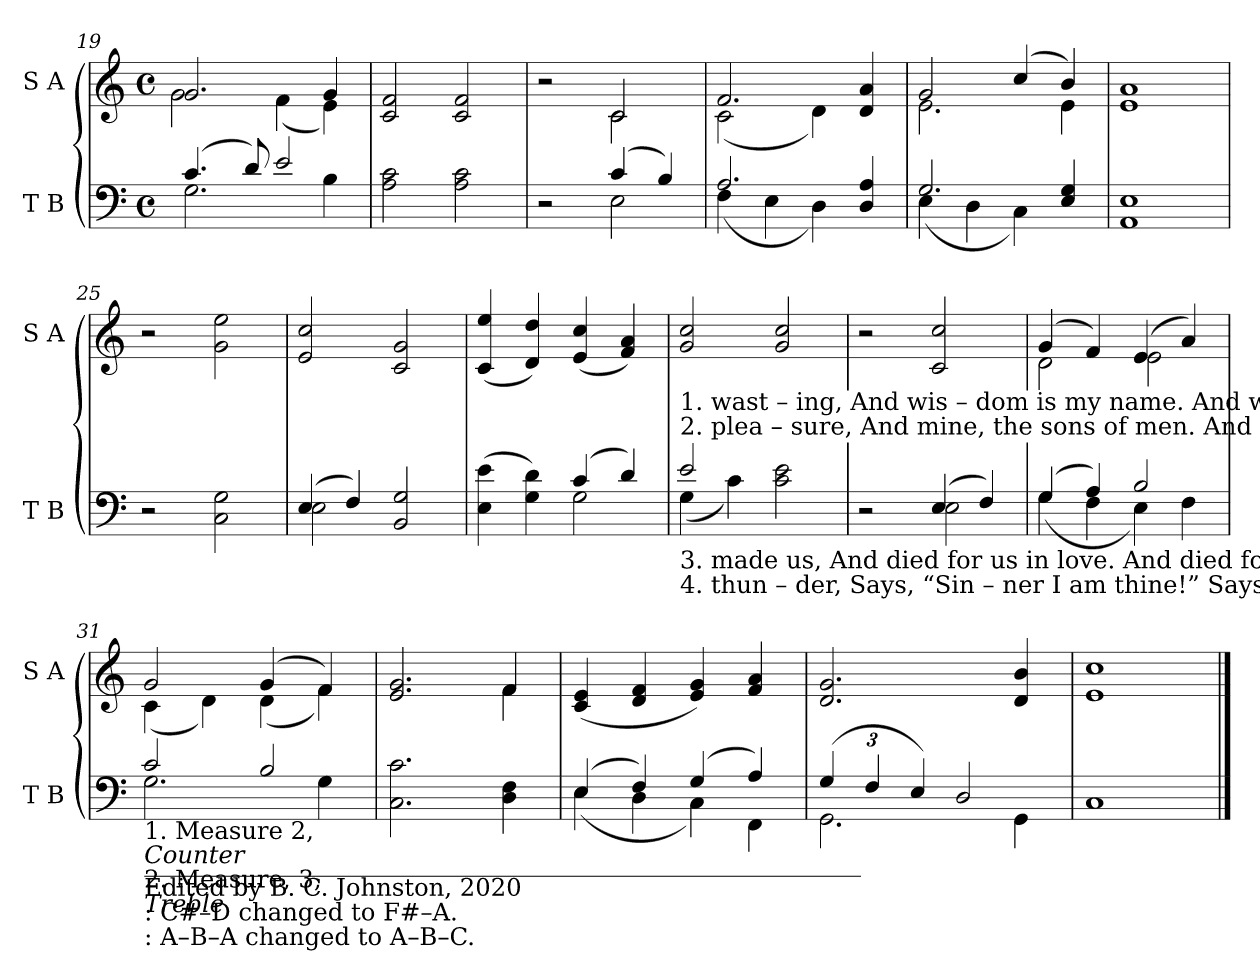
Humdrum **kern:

**kern	**kern
*part2	*part1
*staff2	*staff1
*I"T B	*I"S A
*I'T B	*I'S A
*clefF4	*clefG2
*k[]	*k[]
*M4/4	*M4/4
*met(c)	*met(c)
=19	=19
*^	*^
(>4.c/	2.G\	2.g/	2g\
8d/)	.	.	.
2e/	.	.	(<4f\
.	4B\	4g/	4e\)
*v	*v	*	*
*	*v	*v
=20	=20
2A\ 2c\	2c/ 2f/
2A\ 2c\	2c/ 2f/
=21	=21
*^	*^
2r	2ryy	2r	2ryy
(<4c/	2E\	2c/	2c\
4B/)	.	.	.
=22	=22	=22	=22
2.A/	(<4F\	2.f/	(<2c\
.	4E\	.	.
.	4D\)	.	4d\)
4D/ 4A/	4ryy	4d/ 4a/	4ryy
=23	=23	=23	=23
2.G/	(<4E\	2g/	2.e\
.	4D\	.	.
.	4C\)	(<4cc/	.
4E/ 4G/	4ryy	4b/)	4e\
*v	*v	*	*
*	*v	*v
=24	=24
1AA 1E	1e 1a
=25	=25
2r	2r
2C\ 2G\	2g\ 2ee\
=26	=26
*^	*
(>4E/	2E\	2e/ 2cc/
4F/)	.	.
2BB/ 2G/	2ryy	2c/ 2g/
=27	=27	=27
(<4E\ 4e\	4ryy	(<4c/ 4ee/
4G\ 4d\)	4ryy	4d/ 4dd/)
(<4c/	2G\	(<4e/ 4cc/
4d/)	.	4f/ 4a/)
!!LO:LB:g=z
=28	=28	=28
!	!	!LO:TX:b:t=1. wast  –  ing,          And          wis   –   dom           is       my       name.  And  wis    –   dom   is              my    name.
!	!	!LO:TX:b:t=2. plea  –  sure,        And          mine,     the           sons     of        men.   And  mine,      the    sons           of     men.
!LO:TX:b:t=3. made   us,              And        died                for   us          in       love. And  died     for      us               in      love.	!	!
!LO:TX:b:t=4.  thun – der,            Says,       “Sin        –       ner    I          am    thine!” Says, “Sin –  ner      I               am     thine!”	!	!
2e/	(<4G\	2g/ 2cc/
.	4c\)	.
2c\ 2e\	2ryy	2g/ 2cc/
=29	=29	=29
2r	2ryy	2r
(>4E/	2E\	2c/ 2cc/
4F/)	.	.
=30	=30	=30
*	*	*^
(>4G/	(<4G\	(>4g/	2d\
4A/)	4F\	4f/)	.
2B/	4E\)	(>4e/	2e\
.	4F\	4a/)	.
=31	=31	=31	=31
!LO:TX:b:t=___________________________________________________________	!	!	!
!LO:TX:b:t=Edited by B. C. Johnston, 2020	!	!	!
!LO:TX:b:t=1. Measure 2,	!	!	!
!LO:TX:b:i:t=Counter	!	!	!
!LO:TX:b:t=&colon; C#–D changed to F#–A.	!	!	!
!LO:TX:b:t=2. Measure, 3,	!	!	!
!LO:TX:b:i:t=Treble	!	!	!
!LO:TX:b:t=&colon; A–B–A changed to A–B–C.	!	!	!
2c/	2.G\	2g/	(<4c\
.	.	.	4d\)
2B/	.	(>4g/	(<4d\
.	4G\	4f/)	4f\)
*v	*v	*	*
=32	=32	=32
2.C\ 2.c\	2.e/ 2.g/	2.ryy
4D\ 4F\	4f/	4f\
*	*v	*v
=33	=33
*^	*
(>4E/	(<4E\	(<4c/ 4e/
4F/)	4D\	4d/ 4f/
(>4G/	4C\)	4e/ 4g/)
4A/)	4FF\	4f/ 4a/
=34	=34	=34
*Xbrackettup	*	*
(<6G/	2.GG\	2.d/ 2.g/
6F/	.	.
6E/)	.	.
2D/	.	.
.	4GG\	4d/ 4b/
*v	*v	*
=35	=35
1C	1e 1cc
==	==
*-	*-
